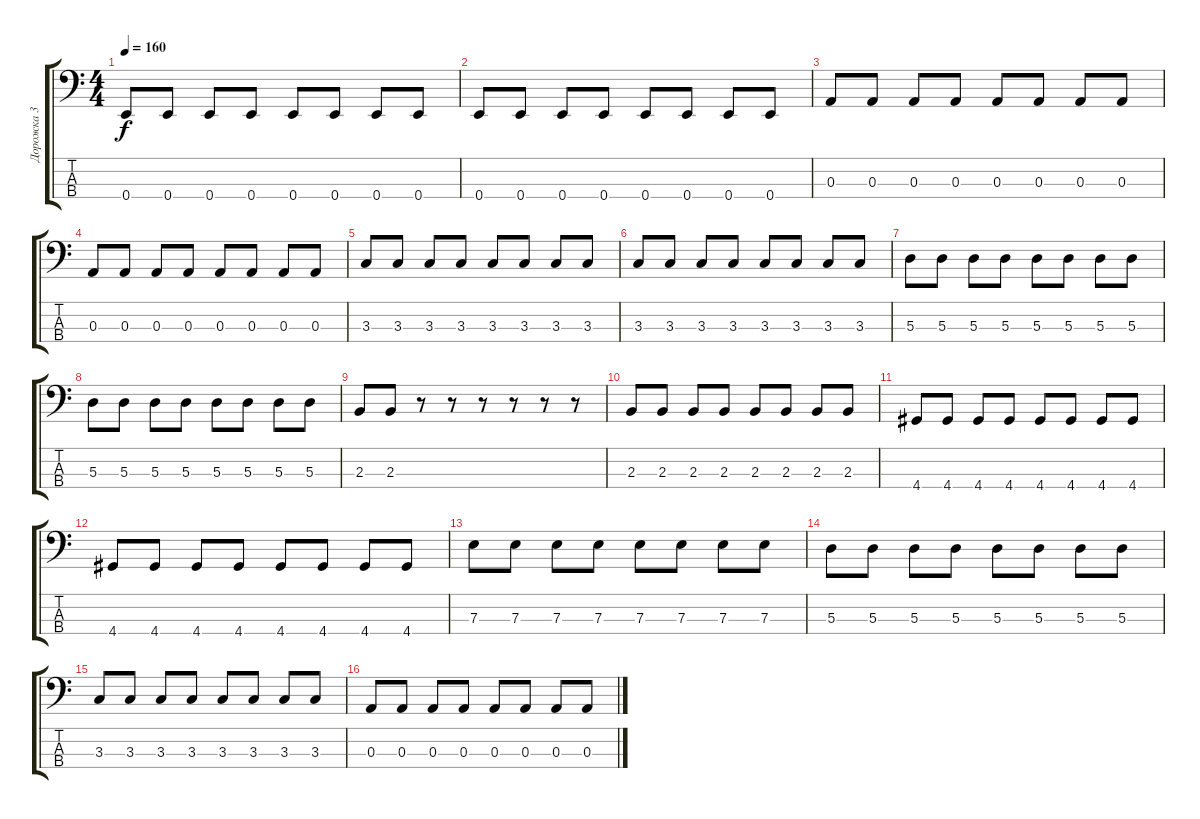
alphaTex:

\track ("Дорожка 3" "Дорожка 3") {instrument electricbassfinger}
\staff {score tabs}
\tuning (G2 D2 A1 E1) {hide}
\ts (4 4)
\tempo 160
\clef f4
\ks c
0.4.8{dy f} 0.4.8 0.4.8 0.4.8 0.4.8 0.4.8 0.4.8 0.4.8 |
0.4.8 0.4.8 0.4.8 0.4.8 0.4.8 0.4.8 0.4.8 0.4.8 |
0.3.8 0.3.8 0.3.8 0.3.8 0.3.8 0.3.8 0.3.8 0.3.8 |
0.3.8 0.3.8 0.3.8 0.3.8 0.3.8 0.3.8 0.3.8 0.3.8 |
3.3.8 3.3.8 3.3.8 3.3.8 3.3.8 3.3.8 3.3.8 3.3.8 |
3.3.8 3.3.8 3.3.8 3.3.8 3.3.8 3.3.8 3.3.8 3.3.8 |
5.3.8 5.3.8 5.3.8 5.3.8 5.3.8 5.3.8 5.3.8 5.3.8 |
5.3.8 5.3.8 5.3.8 5.3.8 5.3.8 5.3.8 5.3.8 5.3.8 |
2.3.8 2.3.8 r.8 r.8 r.8 r.8 r.8 r.8 |
2.3.8 2.3.8 2.3.8 2.3.8 2.3.8 2.3.8 2.3.8 2.3.8 |
4.4.8 4.4.8 4.4.8 4.4.8 4.4.8 4.4.8 4.4.8 4.4.8 |
4.4.8 4.4.8 4.4.8 4.4.8 4.4.8 4.4.8 4.4.8 4.4.8 |
7.3.8 7.3.8 7.3.8 7.3.8 7.3.8 7.3.8 7.3.8 7.3.8 |
5.3.8 5.3.8 5.3.8 5.3.8 5.3.8 5.3.8 5.3.8 5.3.8 |
3.3.8 3.3.8 3.3.8 3.3.8 3.3.8 3.3.8 3.3.8 3.3.8 |
0.3.8 0.3.8 0.3.8 0.3.8 0.3.8 0.3.8 0.3.8 0.3.8
